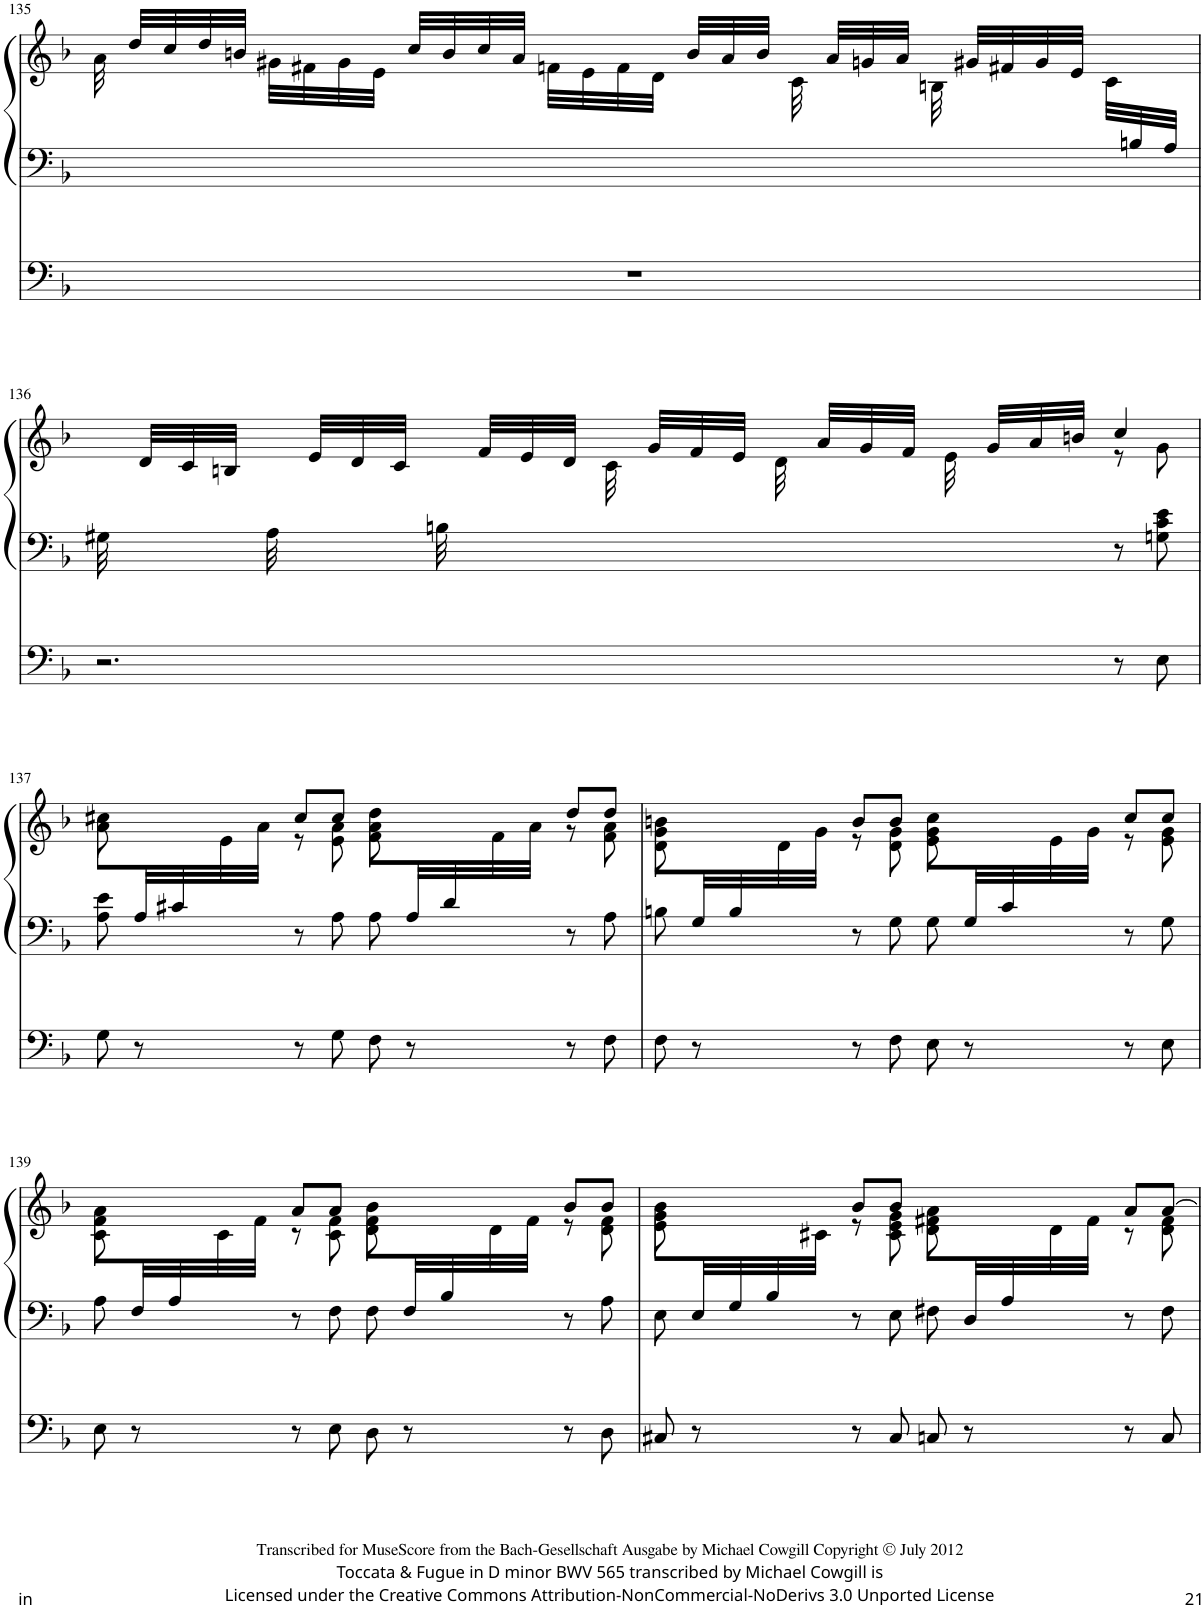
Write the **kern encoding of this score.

**kern	**kern	**kern
*part1	*part1	*part1
*staff3	*staff2	*staff1
*I"Man.	*	*
*I'Man.	*	*
!!LO:PB:g=z
*clefF4	*clefF4	*clefG2
*k[b-]	*k[b-]	*k[b-]
*M4/4	*M4/4	*M4/4
=135	=135	=135
*	*^	*
1r	2...ryy	1ryy	32a\
.	.	.	32dd/LLL
.	.	.	32cc/
.	.	.	32dd/
.	.	.	32bn/JJJ
.	.	.	32g#X\LLL
.	.	.	32f#X\
.	.	.	32g#\
.	.	.	32e\JJJ
.	.	.	32cc/LLL
.	.	.	32b/
.	.	.	32cc/
.	.	.	32a/JJJ
.	.	.	32fn\LLL
.	.	.	32e\
.	.	.	32f\
.	.	.	32d\JJJ
.	.	.	32b/LLL
.	.	.	32a/
.	.	.	32b/JJJ
.	.	.	32c\
.	.	.	32a/LLL
.	.	.	32gn/
.	.	.	32a/JJJ
.	.	.	32Bn\
.	.	.	32g#X/LLL
.	.	.	32f#X/
.	.	.	32g#/
.	.	.	32e/JJJ
.	.	.	32c\LLL
.	32Bn/	.	16ryy
.	32A/JJJ	.	.
!!LO:LB:g=z
=136	=136	=136	=136
*	*	*	*^
2.r	32G#X\	2.ryy	32ryy	2.ryy
.	16.ryy	.	32d/LLL	.
.	.	.	32c/	.
.	.	.	32Bn/JJJ	.
.	32A\	.	32ryy	.
.	16.ryy	.	32e/LLL	.
.	.	.	32d/	.
.	.	.	32c/JJJ	.
.	32Bn\	.	32ryy	.
.	2ryy	.	32f/LLL	.
.	.	.	32e/	.
.	.	.	32d/JJJ	.
.	.	.	32c\	.
.	.	.	32g/LLL	.
.	.	.	32f/	.
.	.	.	32e/JJJ	.
.	.	.	32d\	.
.	.	.	32a/LLL	.
.	.	.	32g/	.
.	.	.	32f/JJJ	.
.	.	.	32e\	.
.	.	.	32g/LLL	.
.	.	.	32a/	.
.	.	.	32bn/JJJ	.
8r	.	8r	4cc/	8r
.	8..ryy	.	.	.
8E\	.	8Gn\ 8c\ 8e\	.	8g\
!!LO:LB:g=z	!!
=137	=137	=137	=137	=137
8G\	8ryy	8A\ 8e\	8cc#X\L	8a\
8r	32A/LL	8ryy	16ryy	8ryy
.	32c#X/	.	.	.
.	4..ryy	.	32e\	.
.	.	.	32a\JJJ	.
8r	.	8r	8cc#/L	8r
8G\	.	8A\	8cc#/J	8e\ 8a\
8F\	.	8A\	8dd\L	8f\ 8a\
8r	32A/LL	8ryy	16ryy	8ryy
.	32d/	.	.	.
.	4ryy	.	32f\	.
.	.	.	32a\JJJ	.
8r	.	8r	8dd/L	8r
8F\	.	8A\	8dd/J	8f\ 8a\
.	16ryy	.	.	.
=138	=138	=138	=138	=138
8F\	8ryy	8Bn\	8bn\L	8d\ 8g\
8r	32G/LL	8ryy	16ryy	8ryy
.	32B/	.	.	.
.	4..ryy	.	32d\	.
.	.	.	32g\JJJ	.
8r	.	8r	8b/L	8r
8F\	.	8G\	8b/J	8d\ 8g\
8E\	.	8G\	8cc\L	8e\ 8g\
8r	32G/LL	8ryy	16ryy	8ryy
.	32c/	.	.	.
.	4ryy	.	32e\	.
.	.	.	32g\JJJ	.
8r	.	8r	8cc/L	8r
8E\	.	8G\	8cc/J	8e\ 8g\
.	16ryy	.	.	.
!!LO:LB:g=z	!!
=139	=139	=139	=139	=139
8E\	8ryy	8A\	8a\L	8c\ 8f\
8r	32F/LL	8ryy	16ryy	8ryy
.	32A/	.	.	.
.	4..ryy	.	32c\	.
.	.	.	32f\JJJ	.
8r	.	8r	8a/L	8r
8E\	.	8F\	8a/J	8c\ 8f\
8D\	.	8F\	8b-\L	8d\ 8f\
8r	32F/LL	8ryy	16ryy	8ryy
.	32B-/	.	.	.
.	4ryy	.	32d\	.
.	.	.	32f\JJJ	.
8r	.	8r	8b-/L	8r
8D\	.	8A\	8b-/J	8d\ 8f\
.	16ryy	.	.	.
=140	=140	=140	=140	=140
8C#X/	8ryy	8E\	8b-\L	8e\ 8g\
8r	32E/LL	8ryy	16.ryy	8ryy
.	32G/	.	.	.
.	32B-/	.	.	.
.	32ryy	.	32c#X\JJJ	.
8r	.	8r	8b-/L	8r
8C#/	.	8E\	8b-/J	8c#\ 8e\ 8g\
8Cn/	.	8F#X\	8a\L	8d\ 8f#X\
8r	32D/LL	8ryy	16ryy	8ryy
.	32A/	.	.	.
.	4ryy	.	32d\	.
.	.	.	32f#\JJJ	.
8r	.	8r	8a/L	8r
8C/	.	8F#\	[8a/J	8d\ 8f#\
.	16ryy	.	.	.
*	*v	*v	*	*
*	*	*v	*v
=	=	=
*-	*-	*-
